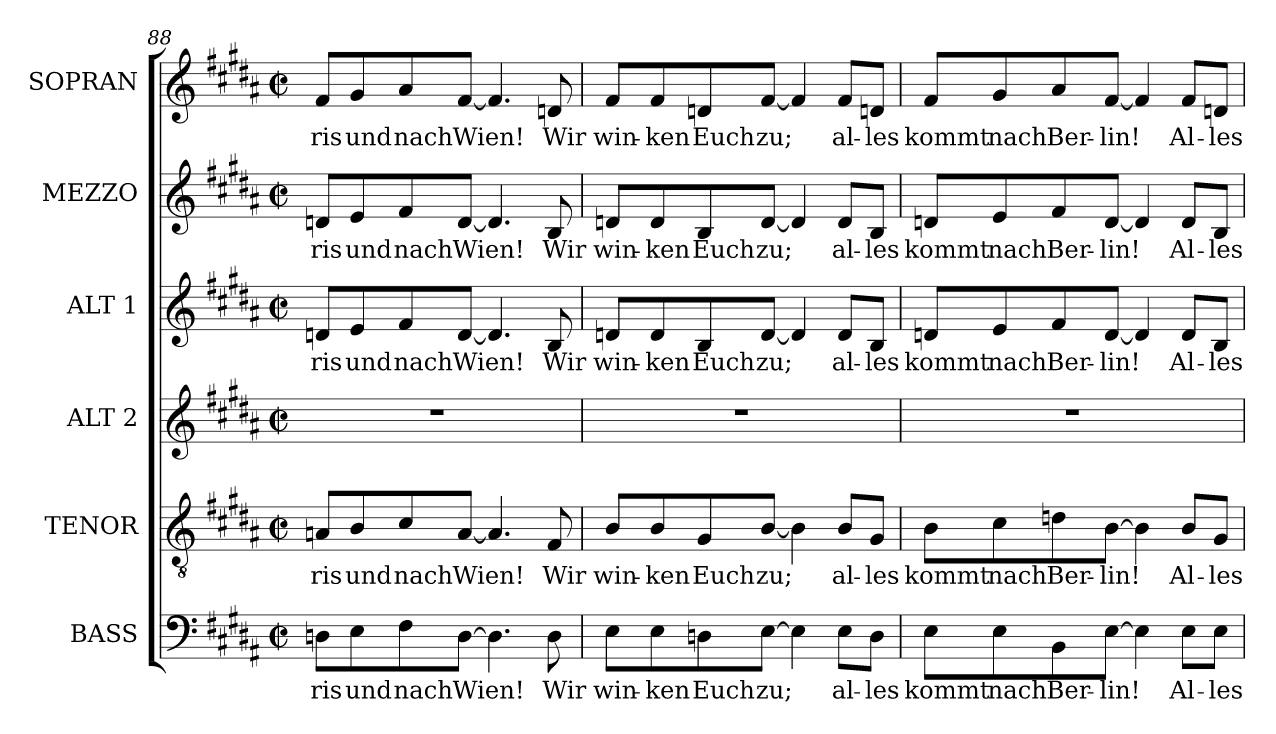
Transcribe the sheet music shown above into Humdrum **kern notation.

**kern	**text	**kern	**text	**kern	**kern	**text	**kern	**text	**kern	**text
*part6	*part6	*part5	*part5	*part4	*part3	*part3	*part2	*part2	*part1	*part1
*staff6	*staff6	*staff5	*staff5	*staff4	*staff3	*staff3	*staff2	*staff2	*staff1	*staff1
*I"BASS	*	*I"TENOR	*	*I"ALT 2	*I"ALT 1	*	*I"MEZZO	*	*I"SOPRAN	*
*I'B	*	*I'T	*	*I'A2	*I'A1	*	*	*	*I'S	*
*clefF4	*	*clefGv2	*	*clefG2	*clefG2	*	*clefG2	*	*clefG2	*
*	*	*ITrd7c12	*	*	*	*	*	*	*	*
*k[f#c#g#d#a#]	*	*k[f#c#g#d#a#]	*	*k[f#c#g#d#a#]	*k[f#c#g#d#a#]	*	*k[f#c#g#d#a#]	*	*k[f#c#g#d#a#]	*
*B:	*	*B:	*	*B:	*B:	*	*B:	*	*B:	*
*M2/2	*	*M2/2	*	*M2/2	*M2/2	*	*M2/2	*	*M2/2	*
*met(c|)	*	*met(c|)	*	*met(c|)	*met(c|)	*	*met(c|)	*	*met(c|)	*
=88	=88	=88	=88	=88	=88	=88	=88	=88	=88	=88
!	!LO:LY:b:color=#000000	!	!	!	!	!	!	!	!	!
!	!	!	!LO:LY:b:color=#000000	!	!	!	!	!	!	!
!	!	!	!	!	!	!LO:LY:b:color=#000000	!	!	!	!
!	!	!	!	!	!	!	!	!LO:LY:b:color=#000000	!	!
!	!	!	!	!	!	!	!	!	!	!LO:LY:b:color=#000000
8Dni\L	-ris	8AAni/L	-ris	1r	8dni/L	-ris	8dni/L	-ris	8f#i/L	-ris
!	!LO:LY:b:color=#000000	!	!	!	!	!	!	!	!	!
!	!	!	!LO:LY:b:color=#000000	!	!	!	!	!	!	!
!	!	!	!	!	!	!LO:LY:b:color=#000000	!	!	!	!
!	!	!	!	!	!	!	!	!LO:LY:b:color=#000000	!	!
!	!	!	!	!	!	!	!	!	!	!LO:LY:b:color=#000000
8Ei\	und	8BBi/	und	.	8ei/	und	8ei/	und	8g#i/	und
!	!LO:LY:b:color=#000000	!	!	!	!	!	!	!	!	!
!	!	!	!LO:LY:b:color=#000000	!	!	!	!	!	!	!
!	!	!	!	!	!	!LO:LY:b:color=#000000	!	!	!	!
!	!	!	!	!	!	!	!	!LO:LY:b:color=#000000	!	!
!	!	!	!	!	!	!	!	!	!	!LO:LY:b:color=#000000
8F#i\	nach	8C#i/	nach	.	8f#i/	nach	8f#i/	nach	8a#i/	nach
!	!LO:LY:b:color=#000000	!	!	!	!	!	!	!	!	!
!	!	!	!LO:LY:b:color=#000000	!	!	!	!	!	!	!
!	!	!	!	!	!	!LO:LY:b:color=#000000	!	!	!	!
!	!	!	!	!	!	!	!	!LO:LY:b:color=#000000	!	!
!	!	!	!	!	!	!	!	!	!	!LO:LY:b:color=#000000
[>8Di\J	Wien!	[<8AAi/J	Wien!	.	[<8di/J	Wien!	[<8di/J	Wien!	[<8f#i/J	Wien!
4.Di\]	.	4.AAi/]	.	.	4.di/]	.	4.di/]	.	4.f#i/]	.
!	!LO:LY:b:color=#000000	!	!	!	!	!	!	!	!	!
!	!	!	!LO:LY:b:color=#000000	!	!	!	!	!	!	!
!	!	!	!	!	!	!LO:LY:b:color=#000000	!	!	!	!
!	!	!	!	!	!	!	!	!LO:LY:b:color=#000000	!	!
!	!	!	!	!	!	!	!	!	!	!LO:LY:b:color=#000000
8Di\	Wir	8FF#i/	Wir	.	8Bi/	Wir	8Bi/	Wir	8dni/	Wir
=89	=89	=89	=89	=89	=89	=89	=89	=89	=89	=89
!	!LO:LY:b:color=#000000	!	!	!	!	!	!	!	!	!
!	!	!	!LO:LY:b:color=#000000	!	!	!	!	!	!	!
!	!	!	!	!	!	!LO:LY:b:color=#000000	!	!	!	!
!	!	!	!	!	!	!	!	!LO:LY:b:color=#000000	!	!
!	!	!	!	!	!	!	!	!	!	!LO:LY:b:color=#000000
8Ei\L	win-	8BBi/L	win-	1r	8dni/L	win-	8dni/L	win-	8f#i/L	win-
!	!LO:LY:b:color=#000000	!	!	!	!	!	!	!	!	!
!	!	!	!LO:LY:b:color=#000000	!	!	!	!	!	!	!
!	!	!	!	!	!	!LO:LY:b:color=#000000	!	!	!	!
!	!	!	!	!	!	!	!	!LO:LY:b:color=#000000	!	!
!	!	!	!	!	!	!	!	!	!	!LO:LY:b:color=#000000
8Ei\	-ken	8BBi/	-ken	.	8di/	-ken	8di/	-ken	8f#i/	-ken
!	!LO:LY:b:color=#000000	!	!	!	!	!	!	!	!	!
!	!	!	!LO:LY:b:color=#000000	!	!	!	!	!	!	!
!	!	!	!	!	!	!LO:LY:b:color=#000000	!	!	!	!
!	!	!	!	!	!	!	!	!LO:LY:b:color=#000000	!	!
!	!	!	!	!	!	!	!	!	!	!LO:LY:b:color=#000000
8Dni\	Euch	8GG#i/	Euch	.	8Bi/	Euch	8Bi/	Euch	8dni/	Euch
!	!LO:LY:b:color=#000000	!	!	!	!	!	!	!	!	!
!	!	!	!LO:LY:b:color=#000000	!	!	!	!	!	!	!
!	!	!	!	!	!	!LO:LY:b:color=#000000	!	!	!	!
!	!	!	!	!	!	!	!	!LO:LY:b:color=#000000	!	!
!	!	!	!	!	!	!	!	!	!	!LO:LY:b:color=#000000
[>8Ei\J	zu;	[<8BBi/J	zu;	.	[<8di/J	zu;	[<8di/J	zu;	[<8f#i/J	zu;
4Ei\]	.	4BBi\]	.	.	4di/]	.	4di/]	.	4f#i/]	.
!	!LO:LY:b:color=#000000	!	!	!	!	!	!	!	!	!
!	!	!	!LO:LY:b:color=#000000	!	!	!	!	!	!	!
!	!	!	!	!	!	!LO:LY:b:color=#000000	!	!	!	!
!	!	!	!	!	!	!	!	!LO:LY:b:color=#000000	!	!
!	!	!	!	!	!	!	!	!	!	!LO:LY:b:color=#000000
8Ei\L	al-	8BBi/L	al-	.	8di/L	al-	8di/L	al-	8f#i/L	al-
!	!LO:LY:b:color=#000000	!	!	!	!	!	!	!	!	!
!	!	!	!LO:LY:b:color=#000000	!	!	!	!	!	!	!
!	!	!	!	!	!	!LO:LY:b:color=#000000	!	!	!	!
!	!	!	!	!	!	!	!	!LO:LY:b:color=#000000	!	!
!	!	!	!	!	!	!	!	!	!	!LO:LY:b:color=#000000
8Di\J	-les	8GG#i/J	-les	.	8Bi/J	-les	8Bi/J	-les	8dni/J	-les
=90	=90	=90	=90	=90	=90	=90	=90	=90	=90	=90
!	!LO:LY:b:color=#000000	!	!	!	!	!	!	!	!	!
!	!	!	!LO:LY:b:color=#000000	!	!	!	!	!	!	!
!	!	!	!	!	!	!LO:LY:b:color=#000000	!	!	!	!
!	!	!	!	!	!	!	!	!LO:LY:b:color=#000000	!	!
!	!	!	!	!	!	!	!	!	!	!LO:LY:b:color=#000000
8Ei\L	kommt	8BBi\L	kommt	1r	8dni/L	kommt	8dni/L	kommt	8f#i/L	kommt
!	!LO:LY:b:color=#000000	!	!	!	!	!	!	!	!	!
!	!	!	!LO:LY:b:color=#000000	!	!	!	!	!	!	!
!	!	!	!	!	!	!LO:LY:b:color=#000000	!	!	!	!
!	!	!	!	!	!	!	!	!LO:LY:b:color=#000000	!	!
!	!	!	!	!	!	!	!	!	!	!LO:LY:b:color=#000000
8Ei\	nach	8C#i\	nach	.	8ei/	nach	8ei/	nach	8g#i/	nach
!	!LO:LY:b:color=#000000	!	!	!	!	!	!	!	!	!
!	!	!	!LO:LY:b:color=#000000	!	!	!	!	!	!	!
!	!	!	!	!	!	!LO:LY:b:color=#000000	!	!	!	!
!	!	!	!	!	!	!	!	!LO:LY:b:color=#000000	!	!
!	!	!	!	!	!	!	!	!	!	!LO:LY:b:color=#000000
8BBi\	Ber-	8Dni\	Ber-	.	8f#i/	Ber-	8f#i/	Ber-	8a#i/	Ber-
!	!LO:LY:b:color=#000000	!	!	!	!	!	!	!	!	!
!	!	!	!LO:LY:b:color=#000000	!	!	!	!	!	!	!
!	!	!	!	!	!	!LO:LY:b:color=#000000	!	!	!	!
!	!	!	!	!	!	!	!	!LO:LY:b:color=#000000	!	!
!	!	!	!	!	!	!	!	!	!	!LO:LY:b:color=#000000
[>8Ei\J	-lin!	[>8BBi\J	-lin!	.	[<8di/J	-lin!	[<8di/J	-lin!	[<8f#i/J	-lin!
4Ei\]	.	4BBi\]	.	.	4di/]	.	4di/]	.	4f#i/]	.
!	!LO:LY:b:color=#000000	!	!	!	!	!	!	!	!	!
!	!	!	!LO:LY:b:color=#000000	!	!	!	!	!	!	!
!	!	!	!	!	!	!LO:LY:b:color=#000000	!	!	!	!
!	!	!	!	!	!	!	!	!LO:LY:b:color=#000000	!	!
!	!	!	!	!	!	!	!	!	!	!LO:LY:b:color=#000000
8Ei\L	Al-	8BBi/L	Al-	.	8di/L	Al-	8di/L	Al-	8f#i/L	Al-
!	!LO:LY:b:color=#000000	!	!	!	!	!	!	!	!	!
!	!	!	!LO:LY:b:color=#000000	!	!	!	!	!	!	!
!	!	!	!	!	!	!LO:LY:b:color=#000000	!	!	!	!
!	!	!	!	!	!	!	!	!LO:LY:b:color=#000000	!	!
!	!	!	!	!	!	!	!	!	!	!LO:LY:b:color=#000000
8Ei\J	-les	8GG#i/J	-les	.	8Bi/J	-les	8Bi/J	-les	8dni/J	-les
=	=	=	=	=	=	=	=	=	=	=
*-	*-	*-	*-	*-	*-	*-	*-	*-	*-	*-
